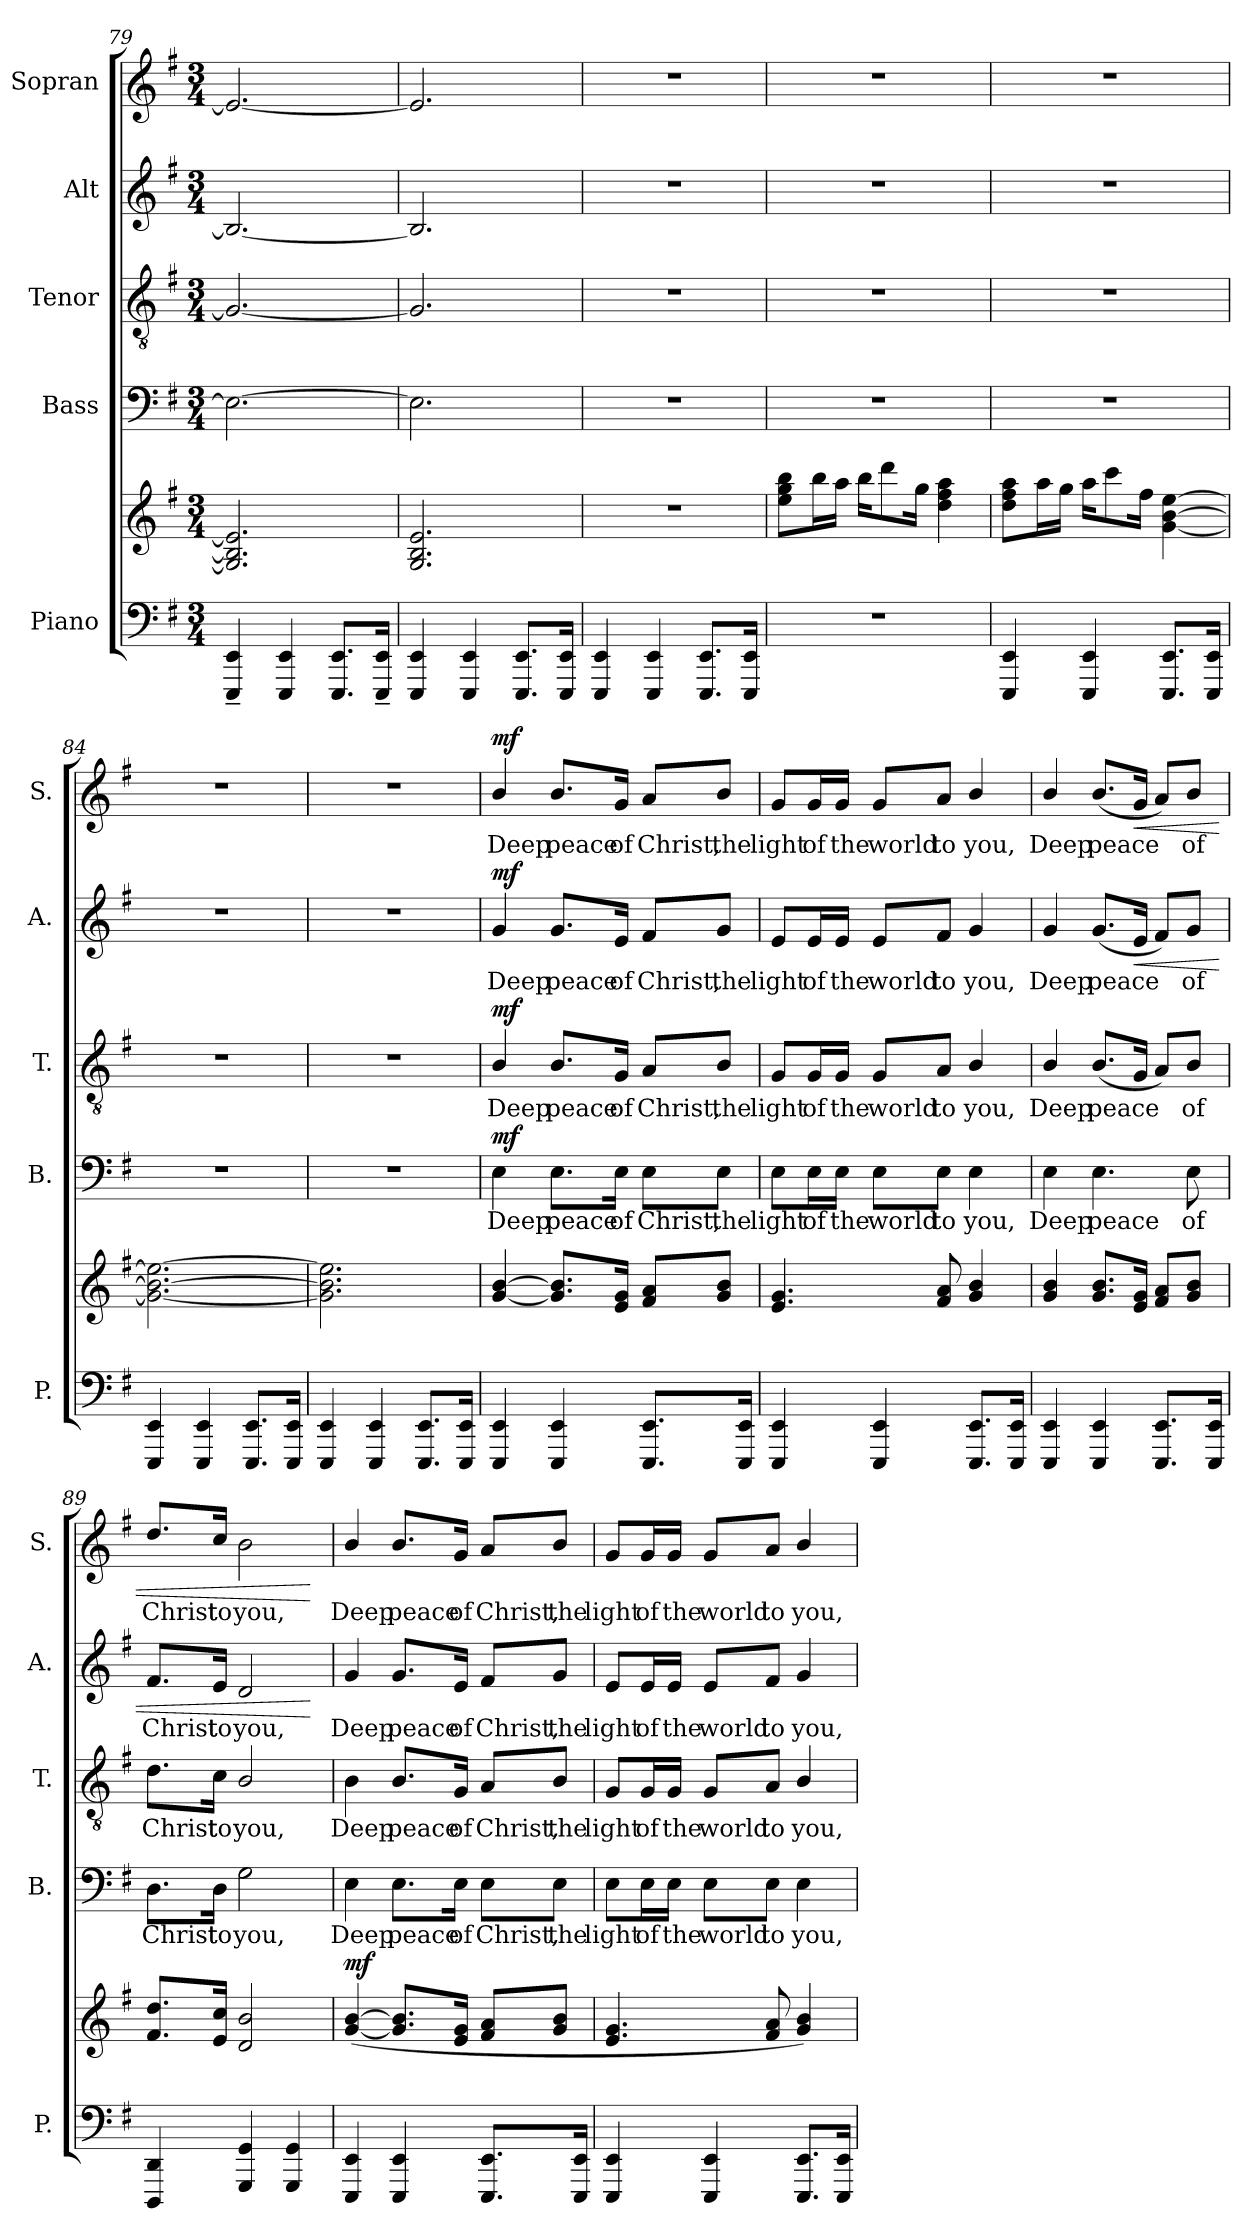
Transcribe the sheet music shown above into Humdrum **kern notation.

**kern	**kern	**dynam	**kern	**text	**dynam	**kern	**text	**dynam	**kern	**text	**dynam	**kern	**text	**dynam
*part5	*part5	*part5	*part4	*part4	*part4	*part3	*part3	*part3	*part2	*part2	*part2	*part1	*part1	*part1
*staff6	*staff5	*staff5/6	*staff4	*staff4	*staff4	*staff3	*staff3	*staff3	*staff2	*staff2	*staff2	*staff1	*staff1	*staff1
*I"Piano	*	*	*I"Bass	*	*	*I"Tenor	*	*	*I"Alt	*	*	*I"Sopran	*	*
*I'P.	*	*	*I'B.	*	*	*I'T.	*	*	*I'A.	*	*	*I'S.	*	*
*clefF4	*clefG2	*	*clefF4	*	*	*clefGv2	*	*	*clefG2	*	*	*clefG2	*	*
*k[f#]	*k[f#]	*	*k[f#]	*	*	*k[f#]	*	*	*k[f#]	*	*	*k[f#]	*	*
*M3/4	*M3/4	*	*M3/4	*	*	*M3/4	*	*	*M3/4	*	*	*M3/4	*	*
=79	=79	=79	=79	=79	=79	=79	=79	=79	=79	=79	=79	=79	=79	=79
4EEE/~ 4EE/~	2.G/] 2.B/] 2.e/]	.	2.E\_	.	.	2.G/_	.	.	2.B/_	.	.	2.e/_	.	.
4EEE/ 4EE/	.	.	.	.	.	.	.	.	.	.	.	.	.	.
8.EEE/ 8.EE/L	.	.	.	.	.	.	.	.	.	.	.	.	.	.
16EEE/~ 16EE/~Jk	.	.	.	.	.	.	.	.	.	.	.	.	.	.
=80	=80	=80	=80	=80	=80	=80	=80	=80	=80	=80	=80	=80	=80	=80
4EEE/ 4EE/	2.G/ 2.B/ 2.e/	.	2.E\]	.	.	2.G/]	.	.	2.B/]	.	.	2.e/]	.	.
4EEE/ 4EE/	.	.	.	.	.	.	.	.	.	.	.	.	.	.
8.EEE/ 8.EE/L	.	.	.	.	.	.	.	.	.	.	.	.	.	.
16EEE/ 16EE/Jk	.	.	.	.	.	.	.	.	.	.	.	.	.	.
=81	=81	=81	=81	=81	=81	=81	=81	=81	=81	=81	=81	=81	=81	=81
4EEE/ 4EE/	2.r	.	2.r	.	.	2.r	.	.	2.r	.	.	2.r	.	.
4EEE/ 4EE/	.	.	.	.	.	.	.	.	.	.	.	.	.	.
8.EEE/ 8.EE/L	.	.	.	.	.	.	.	.	.	.	.	.	.	.
16EEE/ 16EE/Jk	.	.	.	.	.	.	.	.	.	.	.	.	.	.
=82	=82	=82	=82	=82	=82	=82	=82	=82	=82	=82	=82	=82	=82	=82
2.r	8ee\ 8gg\ 8bb\L	.	2.r	.	.	2.r	.	.	2.r	.	.	2.r	.	.
.	16bb\L	.	.	.	.	.	.	.	.	.	.	.	.	.
.	16aa\JJ	.	.	.	.	.	.	.	.	.	.	.	.	.
.	16bb\KL	.	.	.	.	.	.	.	.	.	.	.	.	.
.	8ddd\	.	.	.	.	.	.	.	.	.	.	.	.	.
.	16gg\Jk	.	.	.	.	.	.	.	.	.	.	.	.	.
.	4dd\ 4ff#\ 4aa\	.	.	.	.	.	.	.	.	.	.	.	.	.
!!LO:PB:g=z
=83	=83	=83	=83	=83	=83	=83	=83	=83	=83	=83	=83	=83	=83	=83
4EEE/ 4EE/	8dd\ 8ff#\ 8aa\L	.	2.r	.	.	2.r	.	.	2.r	.	.	2.r	.	.
.	16aa\L	.	.	.	.	.	.	.	.	.	.	.	.	.
.	16gg\JJ	.	.	.	.	.	.	.	.	.	.	.	.	.
4EEE/ 4EE/	16aa\KL	.	.	.	.	.	.	.	.	.	.	.	.	.
.	8ccc\	.	.	.	.	.	.	.	.	.	.	.	.	.
.	16ff#\Jk	.	.	.	.	.	.	.	.	.	.	.	.	.
8.EEE/ 8.EE/L	[4g\ [4b\ [4ee\	.	.	.	.	.	.	.	.	.	.	.	.	.
16EEE/ 16EE/Jk	.	.	.	.	.	.	.	.	.	.	.	.	.	.
=84	=84	=84	=84	=84	=84	=84	=84	=84	=84	=84	=84	=84	=84	=84
4EEE/ 4EE/	2.g\_ 2.b\_ 2.ee\_	.	2.r	.	.	2.r	.	.	2.r	.	.	2.r	.	.
4EEE/ 4EE/	.	.	.	.	.	.	.	.	.	.	.	.	.	.
8.EEE/ 8.EE/L	.	.	.	.	.	.	.	.	.	.	.	.	.	.
16EEE/ 16EE/Jk	.	.	.	.	.	.	.	.	.	.	.	.	.	.
=85	=85	=85	=85	=85	=85	=85	=85	=85	=85	=85	=85	=85	=85	=85
4EEE/ 4EE/	2.g\] 2.b\] 2.ee\]	.	2.r	.	.	2.r	.	.	2.r	.	.	2.r	.	.
4EEE/ 4EE/	.	.	.	.	.	.	.	.	.	.	.	.	.	.
8.EEE/ 8.EE/L	.	.	.	.	.	.	.	.	.	.	.	.	.	.
16EEE/ 16EE/Jk	.	.	.	.	.	.	.	.	.	.	.	.	.	.
!!LO:LB:g=z
=86	=86	=86	=86	=86	=86	=86	=86	=86	=86	=86	=86	=86	=86	=86
!	!	!	!	!	!LO:DY:a	!	!	!LO:DY:a	!	!	!LO:DY:a	!	!	!LO:DY:a
4EEE/ 4EE/	[4g/ [4b/	.	4E\	Deep	mf	4B/	Deep	mf	4g/	Deep	mf	4b/	Deep	mf
4EEE/ 4EE/	8.g/] 8.b/]L	.	8.E\L	peace	.	8.B/L	peace	.	8.g/L	peace	.	8.b/L	peace	.
.	16e/ 16g/Jk	.	16E\Jk	of	.	16G/Jk	of	.	16e/Jk	of	.	16g/Jk	of	.
8.EEE/ 8.EE/L	8f#/ 8a/L	.	8E\L	Christ,	.	8A/L	Christ,	.	8f#/L	Christ,	.	8a/L	Christ,	.
.	8g/ 8b/J	.	8E\J	the	.	8B/J	the	.	8g/J	the	.	8b/J	the	.
16EEE/ 16EE/Jk	.	.	.	.	.	.	.	.	.	.	.	.	.	.
=87	=87	=87	=87	=87	=87	=87	=87	=87	=87	=87	=87	=87	=87	=87
4EEE/ 4EE/	4.e/ 4.g/	.	8E\L	light	.	8G/L	light	.	8e/L	light	.	8g/L	light	.
.	.	.	16E\L	of	.	16G/L	of	.	16e/L	of	.	16g/L	of	.
.	.	.	16E\JJ	the	.	16G/JJ	the	.	16e/JJ	the	.	16g/JJ	the	.
4EEE/ 4EE/	.	.	8E\L	world	.	8G/L	world	.	8e/L	world	.	8g/L	world	.
.	8f#/ 8a/	.	8E\J	to	.	8A/J	to	.	8f#/J	to	.	8a/J	to	.
8.EEE/ 8.EE/L	4g/ 4b/	.	4E\	you,	.	4B/	you,	.	4g/	you,	.	4b/	you,	.
16EEE/ 16EE/Jk	.	.	.	.	.	.	.	.	.	.	.	.	.	.
=88	=88	=88	=88	=88	=88	=88	=88	=88	=88	=88	=88	=88	=88	=88
4EEE/ 4EE/	4g/ 4b/	.	4E\	Deep	.	4B/	Deep	.	4g/	Deep	.	4b/	Deep	.
4EEE/ 4EE/	8.g/ 8.b/L	.	4.E\	peace	.	(8.B/L	peace	.	(8.g/L	peace	.	(8.b/L	peace	.
!	!	!	!	!	!	!	!	!	!	!	!LO:HP:b	!	!	!LO:HP:b
.	16e/ 16g/Jk	.	.	.	.	16G/Jk	.	.	16e/Jk	.	<	16g/Jk	.	<
8.EEE/ 8.EE/L	8f#/ 8a/L	.	.	.	.	8A/L)	.	.	8f#/L)	.	.	8a/L)	.	.
.	8g/ 8b/J	.	8E\	of	.	8B/J	of	.	8g/J	of	.	8b/J	of	.
16EEE/ 16EE/Jk	.	.	.	.	.	.	.	.	.	.	.	.	.	.
=89	=89	=89	=89	=89	=89	=89	=89	=89	=89	=89	=89	=89	=89	=89
4DDD/ 4DD/	8.f#/ 8.dd/L	.	8.D\L	Christ	.	8.d\L	Christ	.	8.f#/L	Christ	.	8.dd/L	Christ	.
.	16e/ 16cc/Jk	.	16D\Jk	to	.	16c\Jk	to	.	16e/Jk	to	.	16cc/Jk	to	.
4GGG/ 4GG/	2d/ 2b/	.	2G\	you,	.	2B/	you,	.	2d/	you,	.	2b\	you,	.
4GGG/ 4GG/	.	.	.	.	.	.	.	.	.	.	.	.	.	.
.	.	.	.	.	.	.	.	.	.	.	[	.	.	[
!!LO:PB:g=z
=90	=90	=90	=90	=90	=90	=90	=90	=90	=90	=90	=90	=90	=90	=90
!	!	!LO:DY:a	!	!	!	!	!	!	!	!	!	!	!	!
4EEE/ 4EE/	([4g/ [4b/	mf	4E\	Deep	.	4B\	Deep	.	4g/	Deep	.	4b/	Deep	.
4EEE/ 4EE/	8.g/] 8.b/]L	.	8.E\L	peace	.	8.B/L	peace	.	8.g/L	peace	.	8.b/L	peace	.
.	16e/ 16g/Jk	.	16E\Jk	of	.	16G/Jk	of	.	16e/Jk	of	.	16g/Jk	of	.
8.EEE/ 8.EE/L	8f#/ 8a/L	.	8E\L	Christ,	.	8A/L	Christ,	.	8f#/L	Christ,	.	8a/L	Christ,	.
.	8g/ 8b/J	.	8E\J	the	.	8B/J	the	.	8g/J	the	.	8b/J	the	.
16EEE/ 16EE/Jk	.	.	.	.	.	.	.	.	.	.	.	.	.	.
=91	=91	=91	=91	=91	=91	=91	=91	=91	=91	=91	=91	=91	=91	=91
4EEE/ 4EE/	4.e/ 4.g/	.	8E\L	light	.	8G/L	light	.	8e/L	light	.	8g/L	light	.
.	.	.	16E\L	of	.	16G/L	of	.	16e/L	of	.	16g/L	of	.
.	.	.	16E\JJ	the	.	16G/JJ	the	.	16e/JJ	the	.	16g/JJ	the	.
4EEE/ 4EE/	.	.	8E\L	world	.	8G/L	world	.	8e/L	world	.	8g/L	world	.
.	8f#/ 8a/	.	8E\J	to	.	8A/J	to	.	8f#/J	to	.	8a/J	to	.
8.EEE/ 8.EE/L	4g/ 4b/)	.	4E\	you,	.	4B/	you,	.	4g/	you,	.	4b/	you,	.
16EEE/ 16EE/Jk	.	.	.	.	.	.	.	.	.	.	.	.	.	.
=	=	=	=	=	=	=	=	=	=	=	=	=	=	=
*-	*-	*-	*-	*-	*-	*-	*-	*-	*-	*-	*-	*-	*-	*-
